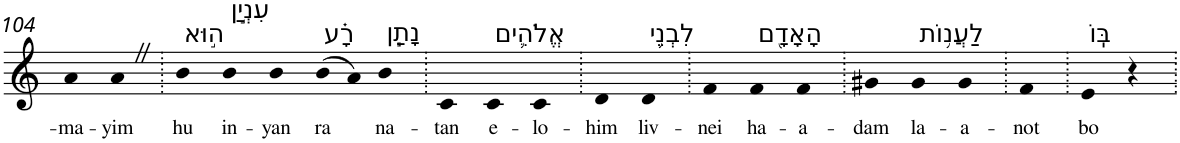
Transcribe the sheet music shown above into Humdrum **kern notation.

**kern	**text
*part1	*part1
*staff1	*staff1
*I"Piano	*
*I'Pno	*
!!LO:PB:g=z
*clefG2	*
*k[]	*
=104	=104
!	!LO:LY:b
4a	-ma-
!	!LO:LY:b
4aZ	-yim
=105.	=105.
!LO:TX:a:t=ה֣וּא	!
!	!LO:LY:b
4b	hu
!LO:TX:a:t=עִנְיַ֣ן	!
!	!LO:LY:b
4b	in-
!	!LO:LY:b
4b	-yan
!LO:TX:a:t=רָ֗ע	!
!	!LO:LY:b
(>8b	ra
8a)	.
!LO:TX:a:t=נָתַ֧ן	!
!	!LO:LY:b
4b	na-
=106.	=106.
!	!LO:LY:b
4c	-tan
!LO:TX:a:t=אֱלֹהִ֛ים	!
!	!LO:LY:b
4c	e-
!	!LO:LY:b
4c	-lo-
=107.	=107.
!	!LO:LY:b
4d	-him
!LO:TX:a:t=לִבְנֵ֥י	!
!	!LO:LY:b
4d	liv-
=108.	=108.
!	!LO:LY:b
4f	-nei
!LO:TX:a:t=הָאָדָ֖ם	!
!	!LO:LY:b
4f	ha-
!	!LO:LY:b
4f	-a-
=109.	=109.
!	!LO:LY:b
4g#X	-dam
!LO:TX:a:t=לַעֲנ֥וֹת	!
!	!LO:LY:b
4g#	la-
!	!LO:LY:b
4g#	-a-
=110.	=110.
!	!LO:LY:b
4f	-not
=111.	=111.
!LO:TX:a:t=בּֽוֹ	!
!	!LO:LY:b
4e	bo
4r	.
=.	=.
*-	*-
